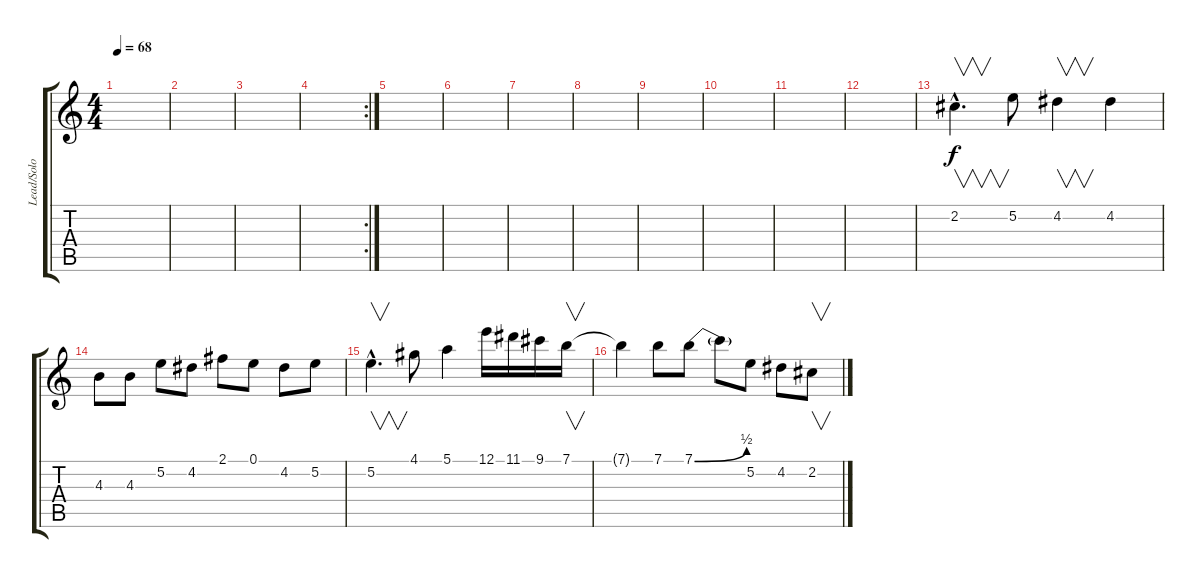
\track ("Lead/Solo Guitar" "Lead/Solo ") {instrument distortionguitar}
\staff {score tabs}
\tuning (E4 B3 G3 D3 A2 E2) {hide}
\ts (4 4)
\tempo 68
\clef g2
\ks c
|
|
|
\rc 2
|
|
|
|
|
|
|
|
|
2.2{hac}.4{v d} 5.2.8 4.2.4{v} 4.2.4 |
4.3.8 4.3.8 5.2.8 4.2.8 2.1.8 0.1.8 4.2.8 5.2.8 |
5.2{hac}.4{v d} 4.1.8 5.1.4 12.1.16 11.1.16 9.1.16 7.1.16{v} |
7.1{t}.4 7.1.8 7.1{be (bend 0 0 60 2)}.8 7.1{t}.8 5.2.8 4.2.8 2.2.8{v}
